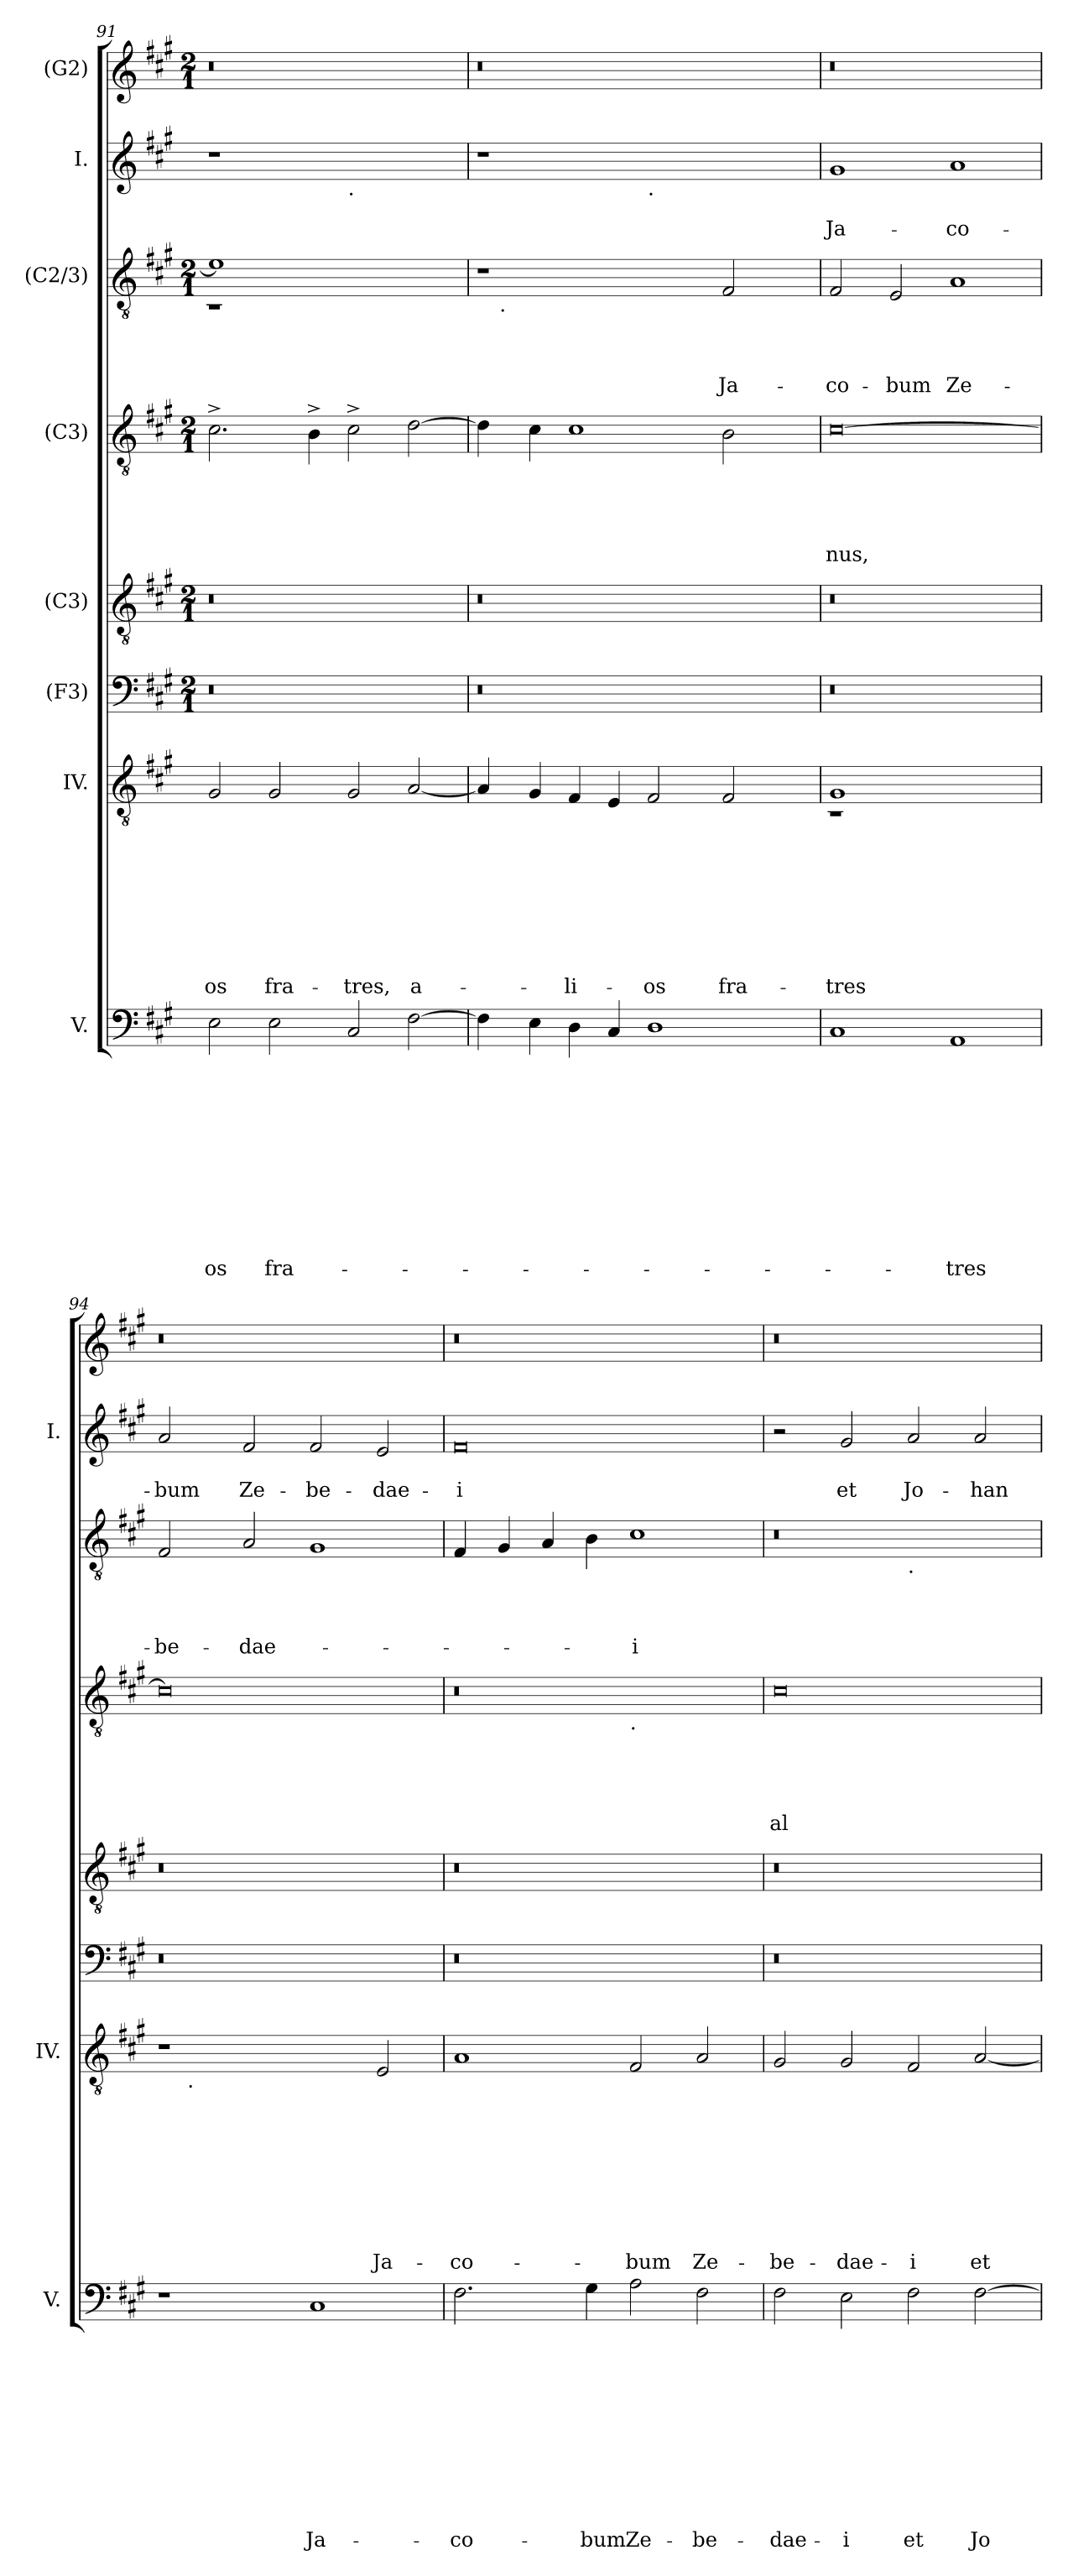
**kern	**text	**text	**text	**text	**text	**text	**text	**text	**text	**text	**text	**kern	**text	**text	**text	**text	**text	**text	**text	**text	**text	**kern	**kern	**kern	**text	**text	**text	**text	**text	**kern	**text	**text	**text	**text	**kern	**text	**text	**kern
*part8	*part8	*part8	*part8	*part8	*part8	*part8	*part8	*part8	*part8	*part8	*part8	*part7	*part7	*part7	*part7	*part7	*part7	*part7	*part7	*part7	*part7	*part6	*part5	*part4	*part4	*part4	*part4	*part4	*part4	*part3	*part3	*part3	*part3	*part3	*part2	*part2	*part2	*part1
*staff8	*staff8	*staff8	*staff8	*staff8	*staff8	*staff8	*staff8	*staff8	*staff8	*staff8	*staff8	*staff7	*staff7	*staff7	*staff7	*staff7	*staff7	*staff7	*staff7	*staff7	*staff7	*staff6	*staff5	*staff4	*staff4	*staff4	*staff4	*staff4	*staff4	*staff3	*staff3	*staff3	*staff3	*staff3	*staff2	*staff2	*staff2	*staff1
*I"V.	*	*	*	*	*	*	*	*	*	*	*	*I"IV.	*	*	*	*	*	*	*	*	*	*I"(F3)	*I"(C3)	*I"(C3)	*	*	*	*	*	*I"(C2/3)	*	*	*	*	*I"I.	*	*	*I"(G2)
*I'V.	*	*	*	*	*	*	*	*	*	*	*	*I'IV.	*	*	*	*	*	*	*	*	*	*	*	*	*	*	*	*	*	*	*	*	*	*	*I'I.	*	*	*
*clefF4	*	*	*	*	*	*	*	*	*	*	*	*clefGv2	*	*	*	*	*	*	*	*	*	*clefF4	*clefGv2	*clefGv2	*	*	*	*	*	*clefGv2	*	*	*	*	*clefG2	*	*	*clefG2
*k[f#c#g#]	*	*	*	*	*	*	*	*	*	*	*	*k[f#c#g#]	*	*	*	*	*	*	*	*	*	*k[f#c#g#]	*k[f#c#g#]	*k[f#c#g#]	*	*	*	*	*	*k[f#c#g#]	*	*	*	*	*k[f#c#g#]	*	*	*k[f#c#g#]
*A:	*	*	*	*	*	*	*	*	*	*	*	*A:	*	*	*	*	*	*	*	*	*	*A:	*A:	*A:	*	*	*	*	*	*A:	*	*	*	*	*A:	*	*	*A:
*	*	*	*	*	*	*	*	*	*	*	*	*	*	*	*	*	*	*	*	*	*	*M2/1	*M2/1	*M2/1	*	*	*	*	*	*M2/1	*	*	*	*	*	*	*	*M2/1
=91	=91	=91	=91	=91	=91	=91	=91	=91	=91	=91	=91	=91	=91	=91	=91	=91	=91	=91	=91	=91	=91	=91	=91	=91	=91	=91	=91	=91	=91	=91	=91	=91	=91	=91	=91	=91	=91	=91
*	*	*	*	*	*	*	*	*	*	*	*	*	*	*	*	*	*	*	*	*	*	*	*	*	*	*	*	*	*	*^	*	*	*	*	*	*	*	*
!	!	!	!	!	!	!	!	!	!	!	!LO:LY:b	!	!	!	!	!	!	!	!	!	!LO:LY:b	!	!	!	!	!	!	!	!	!	!LO:N:vis=1	!	!	!	!	!	!	!	!
2E\	.	.	.	.	.	.	.	.	.	.	-os	2G#/	.	.	.	.	.	.	.	.	-os	0r	0r	2.c#^>\	.	.	.	.	.	1e]	0rC	.	.	.	.	1r	.	.	0r
!	!	!	!	!	!	!	!	!	!	!	!LO:LY:b	!	!	!	!	!	!	!	!	!	!LO:LY:b	!	!	!	!	!	!	!	!	!	!	!	!	!	!	!	!	!	!
2E\	.	.	.	.	.	.	.	.	.	.	fra-	2G#/	.	.	.	.	.	.	.	.	fra-	.	.	.	.	.	.	.	.	.	.	.	.	.	.	.	.	.	.
.	.	.	.	.	.	.	.	.	.	.	.	.	.	.	.	.	.	.	.	.	.	.	.	4B^>\	.	.	.	.	.	.	.	.	.	.	.	.	.	.	.
!	!	!	!	!	!	!	!	!	!	!	!	!	!	!	!	!	!	!	!	!	!	!	!	!	!	!	!	!	!	!	!	!	!	!	!	!LO:TX:b:t=.	!	!	!
!	!	!	!	!	!	!	!	!	!	!	!	!	!	!	!	!	!	!	!	!	!LO:LY:b	!	!	!	!	!	!	!	!	!	!	!	!	!	!	!	!	!	!
2C#/	.	.	.	.	.	.	.	.	.	.	.	2G#/	.	.	.	.	.	.	.	.	-tres,	.	.	2c#^>\	.	.	.	.	.	1ryy	.	.	.	.	.	1ryy	.	.	.
!	!	!	!	!	!	!	!	!	!	!	!	!	!	!	!	!	!	!	!	!	!LO:LY:b	!	!	!	!	!	!	!	!	!	!	!	!	!	!	!	!	!	!
[>2F#\	.	.	.	.	.	.	.	.	.	.	.	[<2A/	.	.	.	.	.	.	.	.	a-	.	.	[>2d\	.	.	.	.	.	.	.	.	.	.	.	.	.	.	.
=92	=92	=92	=92	=92	=92	=92	=92	=92	=92	=92	=92	=92	=92	=92	=92	=92	=92	=92	=92	=92	=92	=92	=92	=92	=92	=92	=92	=92	=92	=92	=92	=92	=92	=92	=92	=92	=92	=92	=92
4F#\]	.	.	.	.	.	.	.	.	.	.	.	4A/]	.	.	.	.	.	.	.	.	.	0r	0r	4d\]	.	.	.	.	.	1r	16.ryy	.	.	.	.	1r	.	.	0r
!	!	!	!	!	!	!	!	!	!	!	!	!	!	!	!	!	!	!	!	!	!	!	!	!	!	!	!	!	!	!	!LO:TX:b:t=.	!	!	!	!	!	!	!	!
.	.	.	.	.	.	.	.	.	.	.	.	.	.	.	.	.	.	.	.	.	.	.	.	.	.	.	.	.	.	.	1ryy	.	.	.	.	.	.	.	.
4E\	.	.	.	.	.	.	.	.	.	.	.	4G#/	.	.	.	.	.	.	.	.	.	.	.	4c#\	.	.	.	.	.	.	.	.	.	.	.	.	.	.	.
!	!	!	!	!	!	!	!	!	!	!	!	!	!	!	!	!	!	!	!	!	!LO:LY:b	!	!	!	!	!	!	!	!	!	!	!	!	!	!	!	!	!	!
4D\	.	.	.	.	.	.	.	.	.	.	.	4F#/	.	.	.	.	.	.	.	.	-li-	.	.	1c#	.	.	.	.	.	.	.	.	.	.	.	.	.	.	.
4C#/	.	.	.	.	.	.	.	.	.	.	.	4E/	.	.	.	.	.	.	.	.	.	.	.	.	.	.	.	.	.	.	.	.	.	.	.	.	.	.	.
!	!	!	!	!	!	!	!	!	!	!	!	!	!	!	!	!	!	!	!	!	!	!	!	!	!	!	!	!	!	!	!	!	!	!	!	!LO:TX:b:t=.	!	!	!
!	!	!	!	!	!	!	!	!	!	!	!	!	!	!	!	!	!	!	!	!	!LO:LY:b	!	!	!	!	!	!	!	!	!	!	!	!	!	!	!	!	!	!
1D	.	.	.	.	.	.	.	.	.	.	.	2F#/	.	.	.	.	.	.	.	.	-os	.	.	.	.	.	.	.	.	2ryy	.	.	.	.	.	1ryy	.	.	.
.	.	.	.	.	.	.	.	.	.	.	.	.	.	.	.	.	.	.	.	.	.	.	.	.	.	.	.	.	.	.	2ryy	.	.	.	.	.	.	.	.
!	!	!	!	!	!	!	!	!	!	!	!	!	!	!	!	!	!	!	!	!	!LO:LY:b	!	!	!	!	!	!	!	!	!	!	!	!	!	!LO:LY:b	!	!	!	!
.	.	.	.	.	.	.	.	.	.	.	.	2F#/	.	.	.	.	.	.	.	.	fra-	.	.	2B\	.	.	.	.	.	2F#/	.	.	.	.	Ja-	.	.	.	.
.	.	.	.	.	.	.	.	.	.	.	.	.	.	.	.	.	.	.	.	.	.	.	.	.	.	.	.	.	.	.	4ryy	.	.	.	.	.	.	.	.
.	.	.	.	.	.	.	.	.	.	.	.	.	.	.	.	.	.	.	.	.	.	.	.	.	.	.	.	.	.	.	8ryy	.	.	.	.	.	.	.	.
.	.	.	.	.	.	.	.	.	.	.	.	.	.	.	.	.	.	.	.	.	.	.	.	.	.	.	.	.	.	.	32ryy	.	.	.	.	.	.	.	.
=93	=93	=93	=93	=93	=93	=93	=93	=93	=93	=93	=93	=93	=93	=93	=93	=93	=93	=93	=93	=93	=93	=93	=93	=93	=93	=93	=93	=93	=93	=93	=93	=93	=93	=93	=93	=93	=93	=93	=93
*	*	*	*	*	*	*	*	*	*	*	*	*^	*	*	*	*	*	*	*	*	*	*	*	*	*	*	*	*	*	*	*	*	*	*	*	*	*	*	*
!	!	!	!	!	!	!	!	!	!	!	!	!	!LO:N:vis=1	!	!	!	!	!	!	!	!	!LO:LY:b	!	!	!	!	!	!	!	!LO:LY:b	!	!	!	!	!	!LO:LY:b	!	!	!LO:LY:b	!
*	*	*	*	*	*	*	*	*	*	*	*	*	*	*	*	*	*	*	*	*	*	*	*	*	*	*	*	*	*	*	*v	*v	*	*	*	*	*	*	*	*
1C#	.	.	.	.	.	.	.	.	.	.	.	1G#	0rC	.	.	.	.	.	.	.	.	-tres	0r	0r	[>0c#	.	.	.	.	-nus,	2F#/	.	.	.	-co-	1g#	.	Ja-	0r
!	!	!	!	!	!	!	!	!	!	!	!	!	!	!	!	!	!	!	!	!	!	!	!	!	!	!	!	!	!	!	!	!	!	!	!LO:LY:b	!	!	!	!
.	.	.	.	.	.	.	.	.	.	.	.	.	.	.	.	.	.	.	.	.	.	.	.	.	.	.	.	.	.	.	2E/	.	.	.	-bum	.	.	.	.
!	!	!	!	!	!	!	!	!	!	!	!LO:LY:b	!	!	!	!	!	!	!	!	!	!	!	!	!	!	!	!	!	!	!	!	!	!	!	!LO:LY:b	!	!	!LO:LY:b	!
1AA	.	.	.	.	.	.	.	.	.	.	-tres	1ryy	.	.	.	.	.	.	.	.	.	.	.	.	.	.	.	.	.	.	1A	.	.	.	Ze-	1a	.	-co-	.
!!LO:PB:g=z
=94	=94	=94	=94	=94	=94	=94	=94	=94	=94	=94	=94	=94	=94	=94	=94	=94	=94	=94	=94	=94	=94	=94	=94	=94	=94	=94	=94	=94	=94	=94	=94	=94	=94	=94	=94	=94	=94	=94	=94
!	!	!	!	!	!	!	!	!	!	!	!	!	!	!	!	!	!	!	!	!	!	!	!	!	!	!	!	!	!	!	!	!	!	!	!LO:LY:b	!	!	!LO:LY:b	!
1r	.	.	.	.	.	.	.	.	.	.	.	1r	8ryy	.	.	.	.	.	.	.	.	.	0r	0r	0c#]	.	.	.	.	.	2F#/	.	.	.	-be-	2a/	.	-bum	0r
!	!	!	!	!	!	!	!	!	!	!	!	!	!LO:TX:b:t=.	!	!	!	!	!	!	!	!	!	!	!	!	!	!	!	!	!	!	!	!	!	!	!	!	!	!
.	.	.	.	.	.	.	.	.	.	.	.	.	1...ryy	.	.	.	.	.	.	.	.	.	.	.	.	.	.	.	.	.	.	.	.	.	.	.	.	.	.
!	!	!	!	!	!	!	!	!	!	!	!	!	!	!	!	!	!	!	!	!	!	!	!	!	!	!	!	!	!	!	!	!	!	!	!LO:LY:b	!	!	!LO:LY:b	!
.	.	.	.	.	.	.	.	.	.	.	.	.	.	.	.	.	.	.	.	.	.	.	.	.	.	.	.	.	.	.	2A/	.	.	.	-dae-	2f#/	.	Ze-	.
!	!	!	!	!	!	!	!	!	!	!	!LO:LY:b	!	!	!	!	!	!	!	!	!	!	!	!	!	!	!	!	!	!	!	!	!	!	!	!	!	!	!LO:LY:b	!
1C#	.	.	.	.	.	.	.	.	.	.	Ja-	2ryy	.	.	.	.	.	.	.	.	.	.	.	.	.	.	.	.	.	.	1G#	.	.	.	.	2f#/	.	-be-	.
!	!	!	!	!	!	!	!	!	!	!	!	!	!	!	!	!	!	!	!	!	!	!LO:LY:b	!	!	!	!	!	!	!	!	!	!	!	!	!	!	!	!LO:LY:b	!
.	.	.	.	.	.	.	.	.	.	.	.	2E/	.	.	.	.	.	.	.	.	.	Ja-	.	.	.	.	.	.	.	.	.	.	.	.	.	2e/	.	-dae-	.
=95	=95	=95	=95	=95	=95	=95	=95	=95	=95	=95	=95	=95	=95	=95	=95	=95	=95	=95	=95	=95	=95	=95	=95	=95	=95	=95	=95	=95	=95	=95	=95	=95	=95	=95	=95	=95	=95	=95	=95
!	!	!	!	!	!	!	!	!	!	!	!LO:LY:b	!	!	!	!	!	!	!	!	!	!	!LO:LY:b	!	!	!	!	!	!	!	!	!	!	!	!	!	!	!	!LO:LY:b:rj	!
*	*	*	*	*	*	*	*	*	*	*	*	*v	*v	*	*	*	*	*	*	*	*	*	*	*	*^	*	*	*	*	*	*	*	*	*	*	*	*	*	*
2.F#\	.	.	.	.	.	.	.	.	.	.	-co-	1A	.	.	.	.	.	.	.	.	-co-	0r	0r	0r	1ryy	.	.	.	.	.	4F#/	.	.	.	.	0f#	.	-i	0r
.	.	.	.	.	.	.	.	.	.	.	.	.	.	.	.	.	.	.	.	.	.	.	.	.	.	.	.	.	.	.	4G#/	.	.	.	.	.	.	.	.
.	.	.	.	.	.	.	.	.	.	.	.	.	.	.	.	.	.	.	.	.	.	.	.	.	.	.	.	.	.	.	4A/	.	.	.	.	.	.	.	.
!	!	!	!	!	!	!	!	!	!	!	!LO:LY:b	!	!	!	!	!	!	!	!	!	!	!	!	!	!	!	!	!	!	!	!	!	!	!	!	!	!	!	!
4G#\	.	.	.	.	.	.	.	.	.	.	-bum	.	.	.	.	.	.	.	.	.	.	.	.	.	.	.	.	.	.	.	4B\	.	.	.	.	.	.	.	.
!	!	!	!	!	!	!	!	!	!	!	!	!	!	!	!	!	!	!	!	!	!	!	!	!	!LO:TX:b:t=.	!	!	!	!	!	!	!	!	!	!	!	!	!	!
!	!	!	!	!	!	!	!	!	!	!	!LO:LY:b	!	!	!	!	!	!	!	!	!	!LO:LY:b	!	!	!	!	!	!	!	!	!	!	!	!	!	!LO:LY:b:rj	!	!	!	!
2A\	.	.	.	.	.	.	.	.	.	.	Ze-	2F#/	.	.	.	.	.	.	.	.	-bum	.	.	.	1ryy	.	.	.	.	.	1c#	.	.	.	-i	.	.	.	.
!	!	!	!	!	!	!	!	!	!	!	!LO:LY:b	!	!	!	!	!	!	!	!	!	!LO:LY:b	!	!	!	!	!	!	!	!	!	!	!	!	!	!	!	!	!	!
2F#\	.	.	.	.	.	.	.	.	.	.	-be-	2A/	.	.	.	.	.	.	.	.	Ze-	.	.	.	.	.	.	.	.	.	.	.	.	.	.	.	.	.	.
=96	=96	=96	=96	=96	=96	=96	=96	=96	=96	=96	=96	=96	=96	=96	=96	=96	=96	=96	=96	=96	=96	=96	=96	=96	=96	=96	=96	=96	=96	=96	=96	=96	=96	=96	=96	=96	=96	=96	=96
!	!	!	!	!	!	!	!	!	!	!	!LO:LY:b	!	!	!	!	!	!	!	!	!	!LO:LY:b	!	!	!	!	!	!	!	!	!LO:LY:b:rj	!	!	!	!	!	!	!	!	!
*	*	*	*	*	*	*	*	*	*	*	*	*	*	*	*	*	*	*	*	*	*	*	*	*v	*v	*	*	*	*	*	*^	*	*	*	*	*	*	*	*
2F#\	.	.	.	.	.	.	.	.	.	.	-dae-	2G#/	.	.	.	.	.	.	.	.	-be-	0r	0r	0c#	.	.	.	.	al-	0r	1ryy	.	.	.	.	2r	.	.	0r
!	!	!	!	!	!	!	!	!	!	!	!LO:LY:b	!	!	!	!	!	!	!	!	!	!LO:LY:b	!	!	!	!	!	!	!	!	!	!	!	!	!	!	!	!	!LO:LY:b	!
2E\	.	.	.	.	.	.	.	.	.	.	-i	2G#/	.	.	.	.	.	.	.	.	-dae-	.	.	.	.	.	.	.	.	.	.	.	.	.	.	2g#/	.	et	.
!	!	!	!	!	!	!	!	!	!	!	!	!	!	!	!	!	!	!	!	!	!	!	!	!	!	!	!	!	!	!	!LO:TX:b:t=.	!	!	!	!	!	!	!	!
!	!	!	!	!	!	!	!	!	!	!	!LO:LY:b	!	!	!	!	!	!	!	!	!	!LO:LY:b	!	!	!	!	!	!	!	!	!	!	!	!	!	!	!	!	!LO:LY:b	!
2F#\	.	.	.	.	.	.	.	.	.	.	et	2F#/	.	.	.	.	.	.	.	.	-i	.	.	.	.	.	.	.	.	.	1ryy	.	.	.	.	2a/	.	Jo-	.
!	!	!	!	!	!	!	!	!	!	!	!LO:LY:b	!	!	!	!	!	!	!	!	!	!LO:LY:b	!	!	!	!	!	!	!	!	!	!	!	!	!	!	!	!	!LO:LY:b	!
[>2F#\	.	.	.	.	.	.	.	.	.	.	Jo-	[<2A/	.	.	.	.	.	.	.	.	et	.	.	.	.	.	.	.	.	.	.	.	.	.	.	2a/	.	-han-	.
*	*	*	*	*	*	*	*	*	*	*	*	*	*	*	*	*	*	*	*	*	*	*	*	*	*	*	*	*	*	*v	*v	*	*	*	*	*	*	*	*
=	=	=	=	=	=	=	=	=	=	=	=	=	=	=	=	=	=	=	=	=	=	=	=	=	=	=	=	=	=	=	=	=	=	=	=	=	=	=
*-	*-	*-	*-	*-	*-	*-	*-	*-	*-	*-	*-	*-	*-	*-	*-	*-	*-	*-	*-	*-	*-	*-	*-	*-	*-	*-	*-	*-	*-	*-	*-	*-	*-	*-	*-	*-	*-	*-
